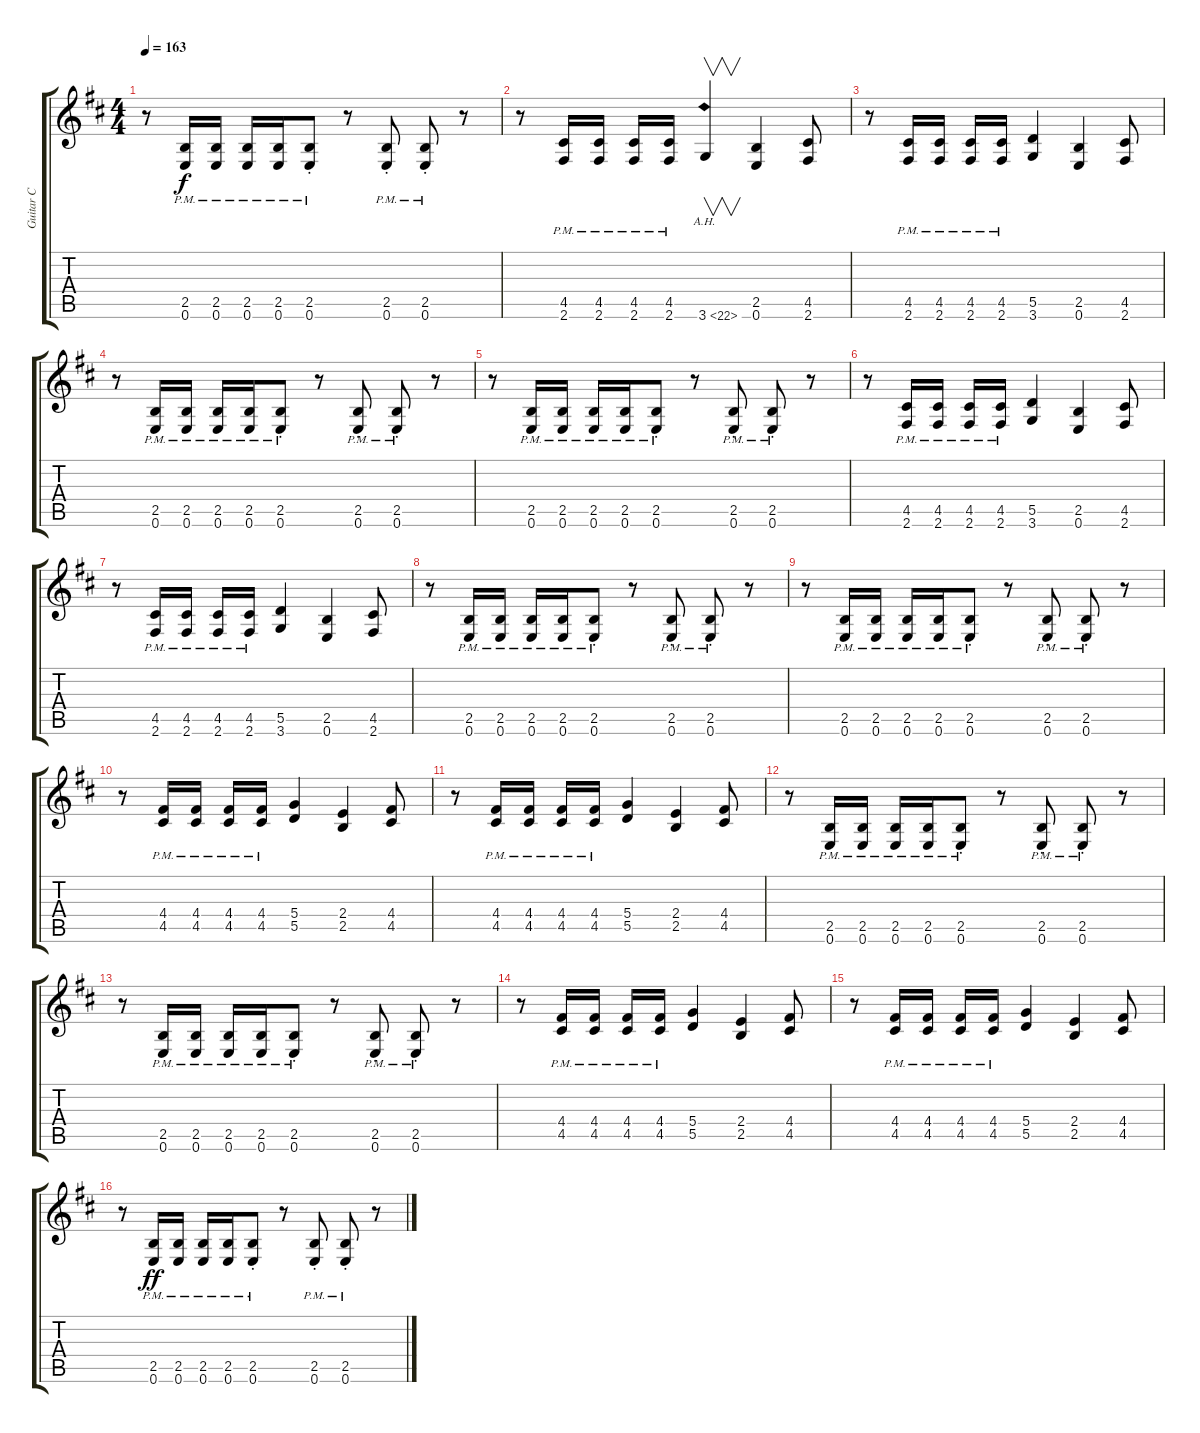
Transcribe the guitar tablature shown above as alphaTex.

\track ("Guitar C" "Guitar C") {instrument distortionguitar}
\staff {score tabs}
\tuning (E4 B3 G3 D3 A2 E2) {hide}
\ts (4 4)
\tempo 163
\clef g2
\ks d
r.8{dy f} (2.5{pm} 0.6{pm}).16 (2.5{pm} 0.6{pm}).16 (2.5{pm} 0.6{pm}).16 (2.5{pm} 0.6{pm}).16 (2.5{pm st} 0.6{pm st}).8 r.8 (2.5{pm st} 0.6{pm st}).8 (2.5{pm st} 0.6{pm st}).8 r.8 |
r.8 (4.5{pm} 2.6{pm}).16 (4.5{pm} 2.6{pm}).16 (4.5{pm} 2.6{pm}).16 (4.5{pm} 2.6{pm}).16 3.6{ah 19}.4{v} (2.5 0.6).4 (4.5 2.6).8 |
r.8 (4.5{pm} 2.6{pm}).16 (4.5{pm} 2.6{pm}).16 (4.5{pm} 2.6{pm}).16 (4.5{pm} 2.6{pm}).16 (5.5 3.6).4 (2.5 0.6).4 (4.5 2.6).8 |
r.8 (2.5{pm} 0.6{pm}).16 (2.5{pm} 0.6{pm}).16 (2.5{pm} 0.6{pm}).16 (2.5{pm} 0.6{pm}).16 (2.5{pm st} 0.6{pm st}).8 r.8 (2.5{pm st} 0.6{pm st}).8 (2.5{pm st} 0.6{pm st}).8 r.8 |
r.8 (2.5{pm} 0.6{pm}).16 (2.5{pm} 0.6{pm}).16 (2.5{pm} 0.6{pm}).16 (2.5{pm} 0.6{pm}).16 (2.5{pm st} 0.6{pm st}).8 r.8 (2.5{pm st} 0.6{pm st}).8 (2.5{pm st} 0.6{pm st}).8 r.8 |
r.8 (4.5{pm} 2.6{pm}).16 (4.5{pm} 2.6{pm}).16 (4.5{pm} 2.6{pm}).16 (4.5{pm} 2.6{pm}).16 (5.5 3.6).4 (2.5 0.6).4 (4.5 2.6).8 |
r.8 (4.5{pm} 2.6{pm}).16 (4.5{pm} 2.6{pm}).16 (4.5{pm} 2.6{pm}).16 (4.5{pm} 2.6{pm}).16 (5.5 3.6).4 (2.5 0.6).4 (4.5 2.6).8 |
r.8 (2.5{pm} 0.6{pm}).16 (2.5{pm} 0.6{pm}).16 (2.5{pm} 0.6{pm}).16 (2.5{pm} 0.6{pm}).16 (2.5{pm st} 0.6{pm st}).8 r.8 (2.5{pm st} 0.6{pm st}).8 (2.5{pm st} 0.6{pm st}).8 r.8 |
r.8 (2.5{pm} 0.6{pm}).16 (2.5{pm} 0.6{pm}).16 (2.5{pm} 0.6{pm}).16 (2.5{pm} 0.6{pm}).16 (2.5{pm st} 0.6{pm st}).8 r.8 (2.5{pm st} 0.6{pm st}).8 (2.5{pm st} 0.6{pm st}).8 r.8 |
r.8 (4.4{pm} 4.5{pm}).16 (4.4{pm} 4.5{pm}).16 (4.4{pm} 4.5{pm}).16 (4.4{pm} 4.5{pm}).16 (5.4 5.5).4 (2.4 2.5).4 (4.4 4.5).8 |
r.8 (4.4{pm} 4.5{pm}).16 (4.4{pm} 4.5{pm}).16 (4.4{pm} 4.5{pm}).16 (4.4{pm} 4.5{pm}).16 (5.4 5.5).4 (2.4 2.5).4 (4.4 4.5).8 |
r.8 (2.5{pm} 0.6{pm}).16 (2.5{pm} 0.6{pm}).16 (2.5{pm} 0.6{pm}).16 (2.5{pm} 0.6{pm}).16 (2.5{pm st} 0.6{pm st}).8 r.8 (2.5{pm st} 0.6{pm st}).8 (2.5{pm st} 0.6{pm st}).8 r.8 |
r.8 (2.5{pm} 0.6{pm}).16 (2.5{pm} 0.6{pm}).16 (2.5{pm} 0.6{pm}).16 (2.5{pm} 0.6{pm}).16 (2.5{pm st} 0.6{pm st}).8 r.8 (2.5{pm st} 0.6{pm st}).8 (2.5{pm st} 0.6{pm st}).8 r.8 |
r.8 (4.4{pm} 4.5{pm}).16 (4.4{pm} 4.5{pm}).16 (4.4{pm} 4.5{pm}).16 (4.4{pm} 4.5{pm}).16 (5.4 5.5).4 (2.4 2.5).4 (4.4 4.5).8 |
r.8 (4.4{pm} 4.5{pm}).16 (4.4{pm} 4.5{pm}).16 (4.4{pm} 4.5{pm}).16 (4.4{pm} 4.5{pm}).16 (5.4 5.5).4 (2.4 2.5).4 (4.4 4.5).8 |
r.8 (2.5{pm} 0.6{pm}).16{dy ff} (2.5{pm} 0.6{pm}).16 (2.5{pm} 0.6{pm}).16 (2.5{pm} 0.6{pm}).16 (2.5{pm st} 0.6{pm st}).8 r.8 (2.5{pm st} 0.6{pm st}).8 (2.5{pm st} 0.6{pm st}).8 r.8
